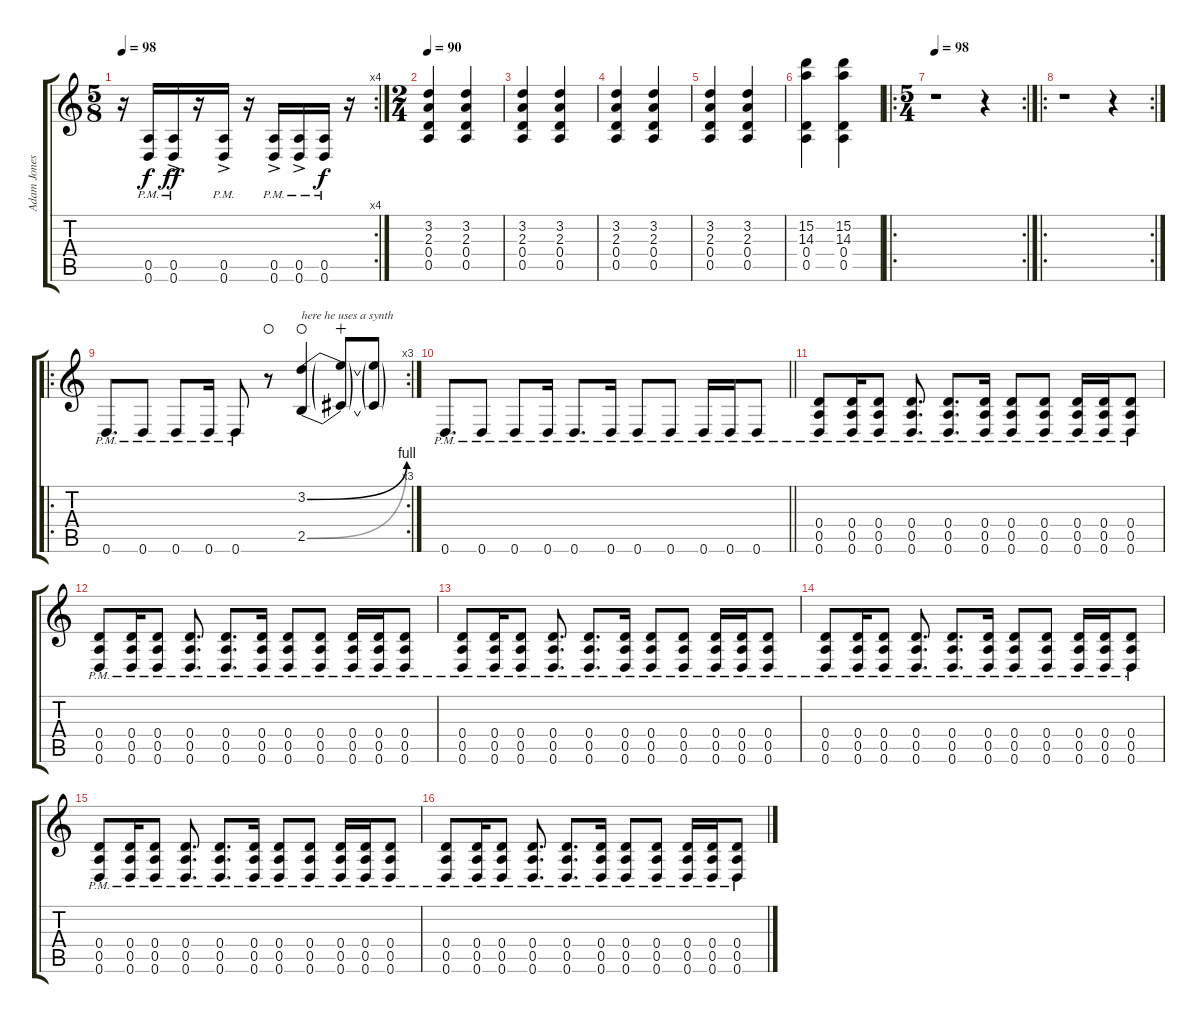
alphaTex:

\track ("Adam Jones" "Adam Jones") {instrument overdrivenguitar}
\staff {score tabs}
\tuning (E4 B3 G3 D3 A2 D2) {hide}
\rc 4
\ts (5 8)
\tempo 98
\clef g2
\ks c
r.16{dy ff} (0.5{pm} 0.6{pm}).16{dy f} (0.5{pm} 0.6{ac pm}).16{dy ff} r.16 (0.5{pm} 0.6{ac pm}).16 r.16 (0.5{pm} 0.6{ac pm}).16 (0.5{pm} 0.6{ac pm}).16 (0.5{pm} 0.6{pm}).16{dy f} r.16 |
\ts (2 4)
\tempo 90
(3.2 2.3 0.4 0.5).4 (3.2 2.3 0.4 0.5).4 |
(3.2 2.3 0.4 0.5).4 (3.2 2.3 0.4 0.5).4 |
(3.2 2.3 0.4 0.5).4 (3.2 2.3 0.4 0.5).4 |
(3.2 2.3 0.4 0.5).4 (3.2 2.3 0.4 0.5).4 |
(15.2 14.3 0.4 0.5).4 (15.2 14.3 0.4 0.5).4 |
\ro
\rc 2
\ts (5 4)
\tempo 98
r.1 r.4 |
\ro
\rc 2
r.1 r.4 |
\ro
\rc 3
0.6{pm}.8{d} 0.6{pm}.8 0.6{pm}.8 0.6{pm}.16 0.6{pm}.8 r.8{waho} (3.2{be (bend 0 0 60 4)} 2.5{be (bend 0 0 60 4)}).4{txt "here he uses a synth" waho} (3.2{t} 2.5{t}).8{wahc} (3.2{t} 2.5{t}).8 |
\barLineRight lightlight
0.6{pm}.8{d} 0.6{pm}.8 0.6{pm}.8 0.6{pm}.16 0.6{pm}.8{d} 0.6{pm}.16 0.6{pm}.8 0.6{pm}.8 0.6{pm}.16 0.6{pm}.16 0.6{pm}.8 |
(0.4{pm} 0.5{pm} 0.6{pm}).8 (0.4{pm} 0.5{pm} 0.6{pm}).16 (0.4{pm} 0.5{pm} 0.6{pm}).8 (0.4{pm} 0.5{pm} 0.6{pm}).8{d} (0.4{pm} 0.5{pm} 0.6{pm}).8{d} (0.4{pm} 0.5{pm} 0.6{pm}).16 (0.4{pm} 0.5{pm} 0.6{pm}).8 (0.4{pm} 0.5{pm} 0.6{pm}).8 (0.4{pm} 0.5{pm} 0.6{pm}).16 (0.4{pm} 0.5{pm} 0.6{pm}).16 (0.4{pm} 0.5{pm} 0.6{pm}).8 |
(0.4{pm} 0.5{pm} 0.6{pm}).8 (0.4{pm} 0.5{pm} 0.6{pm}).16 (0.4{pm} 0.5{pm} 0.6{pm}).8 (0.4{pm} 0.5{pm} 0.6{pm}).8{d} (0.4{pm} 0.5{pm} 0.6{pm}).8{d} (0.4{pm} 0.5{pm} 0.6{pm}).16 (0.4{pm} 0.5{pm} 0.6{pm}).8 (0.4{pm} 0.5{pm} 0.6{pm}).8 (0.4{pm} 0.5{pm} 0.6{pm}).16 (0.4{pm} 0.5{pm} 0.6{pm}).16 (0.4{pm} 0.5{pm} 0.6{pm}).8 |
(0.4{pm} 0.5{pm} 0.6{pm}).8 (0.4{pm} 0.5{pm} 0.6{pm}).16 (0.4{pm} 0.5{pm} 0.6{pm}).8 (0.4{pm} 0.5{pm} 0.6{pm}).8{d} (0.4{pm} 0.5{pm} 0.6{pm}).8{d} (0.4{pm} 0.5{pm} 0.6{pm}).16 (0.4{pm} 0.5{pm} 0.6{pm}).8 (0.4{pm} 0.5{pm} 0.6{pm}).8 (0.4{pm} 0.5{pm} 0.6{pm}).16 (0.4{pm} 0.5{pm} 0.6{pm}).16 (0.4{pm} 0.5{pm} 0.6{pm}).8 |
(0.4{pm} 0.5{pm} 0.6{pm}).8 (0.4{pm} 0.5{pm} 0.6{pm}).16 (0.4{pm} 0.5{pm} 0.6{pm}).8 (0.4{pm} 0.5{pm} 0.6{pm}).8{d} (0.4{pm} 0.5{pm} 0.6{pm}).8{d} (0.4{pm} 0.5{pm} 0.6{pm}).16 (0.4{pm} 0.5{pm} 0.6{pm}).8 (0.4{pm} 0.5{pm} 0.6{pm}).8 (0.4{pm} 0.5{pm} 0.6{pm}).16 (0.4{pm} 0.5{pm} 0.6{pm}).16 (0.4{pm} 0.5{pm} 0.6{pm}).8 |
(0.4{pm} 0.5{pm} 0.6{pm}).8 (0.4{pm} 0.5{pm} 0.6{pm}).16 (0.4{pm} 0.5{pm} 0.6{pm}).8 (0.4{pm} 0.5{pm} 0.6{pm}).8{d} (0.4{pm} 0.5{pm} 0.6{pm}).8{d} (0.4{pm} 0.5{pm} 0.6{pm}).16 (0.4{pm} 0.5{pm} 0.6{pm}).8 (0.4{pm} 0.5{pm} 0.6{pm}).8 (0.4{pm} 0.5{pm} 0.6{pm}).16 (0.4{pm} 0.5{pm} 0.6{pm}).16 (0.4{pm} 0.5{pm} 0.6{pm}).8 |
(0.4{pm} 0.5{pm} 0.6{pm}).8 (0.4{pm} 0.5{pm} 0.6{pm}).16 (0.4{pm} 0.5{pm} 0.6{pm}).8 (0.4{pm} 0.5{pm} 0.6{pm}).8{d} (0.4{pm} 0.5{pm} 0.6{pm}).8{d} (0.4{pm} 0.5{pm} 0.6{pm}).16 (0.4{pm} 0.5{pm} 0.6{pm}).8 (0.4{pm} 0.5{pm} 0.6{pm}).8 (0.4{pm} 0.5{pm} 0.6{pm}).16 (0.4{pm} 0.5{pm} 0.6{pm}).16 (0.4{pm} 0.5{pm} 0.6{pm}).8
